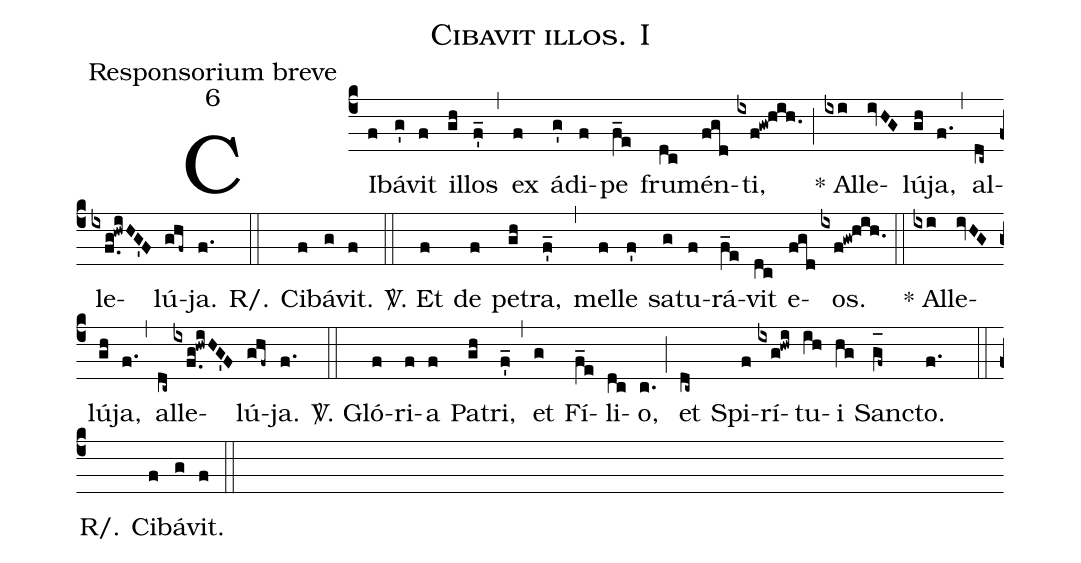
name:Cibavit illos. I;
office-part:Responsorium breve;
mode:6;
%%
(c4) CI(f)bá(g')vit(f) il(gh)los(f'_) (,) ex(f) á(g')di(f)pe(f_e) fru(dc)mén(fgd)ti,(ixf!gw!hih.) (;) * Al(ixi)le(ivHG)lú(gh)ja,(f.) (,) al(dc~)le(ixf.g!hwiHG'F)lú(ghf~)ja.(f.) (::)
R/. Ci(f)bá(g)vit.(f) (::)
<sp>V/</sp>. Et(f) de(f) pe(gh)tra,(f'_) (,) mel(f)le(f') sa(g)tu(f)rá(f_e)vit(dc) e(fgd)os.(ixf!gw!hih.) (::)
* Al(ixi)le(ivHG)lú(gh)ja,(f.) (,) al(dc~)le(ixf.g!hwiHG'F)lú(ghf~)ja.(f.) (::)
<sp>V/</sp>. Gló(f)ri(f)a(f) Pa(gh)tri,(f'_) (,) et(g) Fí(f_e)li(dc)o,(c.) (;) et(dc~) Spi(f)rí(ixg!hwi)tu(ih)i(hg) San(g_[oh:h]f~)cto.(f.) (::)
R/. Ci(f)bá(g)vit.(f) (::)
